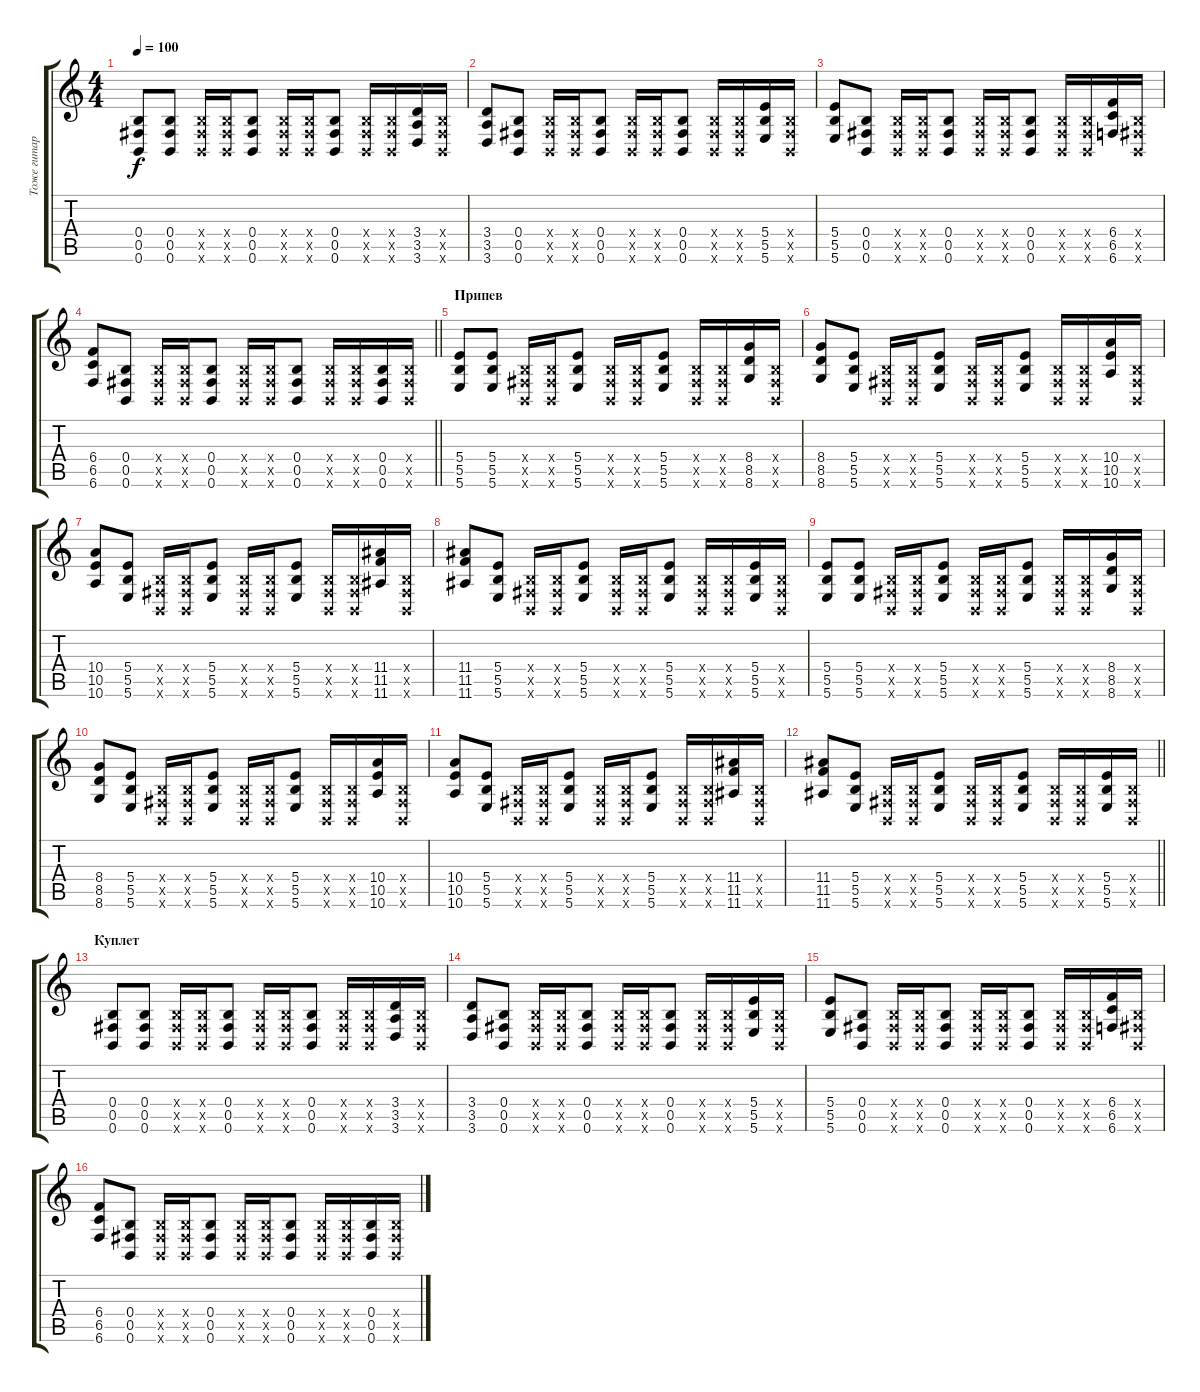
\track ("Тоже гитара" "Тоже гитар") {instrument overdrivenguitar}
\staff {score tabs}
\tuning (Db4 Ab3 E3 B2 Gb2 B1) {hide}
\ts (4 4)
\tempo 100
\clef g2
\ks c
(0.4 0.5 0.6).8{dy f} (0.4 0.5 0.6).8 (0.4{x} 0.5{x} 0.6{x}).16 (0.4{x} 0.5{x} 0.6{x}).16 (0.4 0.5 0.6).8 (0.4{x} 0.5{x} 0.6{x}).16 (0.4{x} 0.5{x} 0.6{x}).16 (0.4 0.5 0.6).8 (0.4{x} 0.5{x} 0.6{x}).16 (0.4{x} 0.5{x} 0.6{x}).16 (3.4 3.5 3.6).16 (0.4{x} 0.5{x} 0.6{x}).16 |
(3.4 3.5 3.6).8 (0.4 0.5 0.6).8 (0.4{x} 0.5{x} 0.6{x}).16 (0.4{x} 0.5{x} 0.6{x}).16 (0.4 0.5 0.6).8 (0.4{x} 0.5{x} 0.6{x}).16 (0.4{x} 0.5{x} 0.6{x}).16 (0.4 0.5 0.6).8 (0.4{x} 0.5{x} 0.6{x}).16 (0.4{x} 0.5{x} 0.6{x}).16 (5.4 5.5 5.6).16 (0.4{x} 0.5{x} 0.6{x}).16 |
(5.4 5.5 5.6).8 (0.4 0.5 0.6).8 (0.4{x} 0.5{x} 0.6{x}).16 (0.4{x} 0.5{x} 0.6{x}).16 (0.4 0.5 0.6).8 (0.4{x} 0.5{x} 0.6{x}).16 (0.4{x} 0.5{x} 0.6{x}).16 (0.4 0.5 0.6).8 (0.4{x} 0.5{x} 0.6{x}).16 (0.4{x} 0.5{x} 0.6{x}).16 (6.4 6.5 6.6).16 (0.4{x} 0.5{x} 0.6{x}).16 |
\barLineRight lightlight
(6.4 6.5 6.6).8 (0.4 0.5 0.6).8 (0.4{x} 0.5{x} 0.6{x}).16 (0.4{x} 0.5{x} 0.6{x}).16 (0.4 0.5 0.6).8 (0.4{x} 0.5{x} 0.6{x}).16 (0.4{x} 0.5{x} 0.6{x}).16 (0.4 0.5 0.6).8 (0.4{x} 0.5{x} 0.6{x}).16 (0.4{x} 0.5{x} 0.6{x}).16 (0.4 0.5 0.6).16 (0.4{x} 0.5{x} 0.6{x}).16 |
\section ("" "Припев")
(5.4 5.5 5.6).8 (5.4 5.5 5.6).8 (0.4{x} 0.5{x} 0.6{x}).16 (0.4{x} 0.5{x} 0.6{x}).16 (5.4 5.5 5.6).8 (0.4{x} 0.5{x} 0.6{x}).16 (0.4{x} 0.5{x} 0.6{x}).16 (5.4 5.5 5.6).8 (0.4{x} 0.5{x} 0.6{x}).16 (0.4{x} 0.5{x} 0.6{x}).16 (8.4 8.5 8.6).16 (0.4{x} 0.5{x} 0.6{x}).16 |
(8.4 8.5 8.6).8 (5.4 5.5 5.6).8 (0.4{x} 0.5{x} 0.6{x}).16 (0.4{x} 0.5{x} 0.6{x}).16 (5.4 5.5 5.6).8 (0.4{x} 0.5{x} 0.6{x}).16 (0.4{x} 0.5{x} 0.6{x}).16 (5.4 5.5 5.6).8 (0.4{x} 0.5{x} 0.6{x}).16 (0.4{x} 0.5{x} 0.6{x}).16 (10.4 10.5 10.6).16 (0.4{x} 0.5{x} 0.6{x}).16 |
(10.4 10.5 10.6).8 (5.4 5.5 5.6).8 (0.4{x} 0.5{x} 0.6{x}).16 (0.4{x} 0.5{x} 0.6{x}).16 (5.4 5.5 5.6).8 (0.4{x} 0.5{x} 0.6{x}).16 (0.4{x} 0.5{x} 0.6{x}).16 (5.4 5.5 5.6).8 (0.4{x} 0.5{x} 0.6{x}).16 (0.4{x} 0.5{x} 0.6{x}).16 (11.4 11.5 11.6).16 (0.4{x} 0.5{x} 0.6{x}).16 |
(11.4 11.5 11.6).8 (5.4 5.5 5.6).8 (0.4{x} 0.5{x} 0.6{x}).16 (0.4{x} 0.5{x} 0.6{x}).16 (5.4 5.5 5.6).8 (0.4{x} 0.5{x} 0.6{x}).16 (0.4{x} 0.5{x} 0.6{x}).16 (5.4 5.5 5.6).8 (0.4{x} 0.5{x} 0.6{x}).16 (0.4{x} 0.5{x} 0.6{x}).16 (5.4 5.5 5.6).16 (0.4{x} 0.5{x} 0.6{x}).16 |
(5.4 5.5 5.6).8 (5.4 5.5 5.6).8 (0.4{x} 0.5{x} 0.6{x}).16 (0.4{x} 0.5{x} 0.6{x}).16 (5.4 5.5 5.6).8 (0.4{x} 0.5{x} 0.6{x}).16 (0.4{x} 0.5{x} 0.6{x}).16 (5.4 5.5 5.6).8 (0.4{x} 0.5{x} 0.6{x}).16 (0.4{x} 0.5{x} 0.6{x}).16 (8.4 8.5 8.6).16 (0.4{x} 0.5{x} 0.6{x}).16 |
(8.4 8.5 8.6).8 (5.4 5.5 5.6).8 (0.4{x} 0.5{x} 0.6{x}).16 (0.4{x} 0.5{x} 0.6{x}).16 (5.4 5.5 5.6).8 (0.4{x} 0.5{x} 0.6{x}).16 (0.4{x} 0.5{x} 0.6{x}).16 (5.4 5.5 5.6).8 (0.4{x} 0.5{x} 0.6{x}).16 (0.4{x} 0.5{x} 0.6{x}).16 (10.4 10.5 10.6).16 (0.4{x} 0.5{x} 0.6{x}).16 |
(10.4 10.5 10.6).8 (5.4 5.5 5.6).8 (0.4{x} 0.5{x} 0.6{x}).16 (0.4{x} 0.5{x} 0.6{x}).16 (5.4 5.5 5.6).8 (0.4{x} 0.5{x} 0.6{x}).16 (0.4{x} 0.5{x} 0.6{x}).16 (5.4 5.5 5.6).8 (0.4{x} 0.5{x} 0.6{x}).16 (0.4{x} 0.5{x} 0.6{x}).16 (11.4 11.5 11.6).16 (0.4{x} 0.5{x} 0.6{x}).16 |
\barLineRight lightlight
(11.4 11.5 11.6).8 (5.4 5.5 5.6).8 (0.4{x} 0.5{x} 0.6{x}).16 (0.4{x} 0.5{x} 0.6{x}).16 (5.4 5.5 5.6).8 (0.4{x} 0.5{x} 0.6{x}).16 (0.4{x} 0.5{x} 0.6{x}).16 (5.4 5.5 5.6).8 (0.4{x} 0.5{x} 0.6{x}).16 (0.4{x} 0.5{x} 0.6{x}).16 (5.4 5.5 5.6).16 (0.4{x} 0.5{x} 0.6{x}).16 |
\section ("" "Куплет")
(0.4 0.5 0.6).8 (0.4 0.5 0.6).8 (0.4{x} 0.5{x} 0.6{x}).16 (0.4{x} 0.5{x} 0.6{x}).16 (0.4 0.5 0.6).8 (0.4{x} 0.5{x} 0.6{x}).16 (0.4{x} 0.5{x} 0.6{x}).16 (0.4 0.5 0.6).8 (0.4{x} 0.5{x} 0.6{x}).16 (0.4{x} 0.5{x} 0.6{x}).16 (3.4 3.5 3.6).16 (0.4{x} 0.5{x} 0.6{x}).16 |
(3.4 3.5 3.6).8 (0.4 0.5 0.6).8 (0.4{x} 0.5{x} 0.6{x}).16 (0.4{x} 0.5{x} 0.6{x}).16 (0.4 0.5 0.6).8 (0.4{x} 0.5{x} 0.6{x}).16 (0.4{x} 0.5{x} 0.6{x}).16 (0.4 0.5 0.6).8 (0.4{x} 0.5{x} 0.6{x}).16 (0.4{x} 0.5{x} 0.6{x}).16 (5.4 5.5 5.6).16 (0.4{x} 0.5{x} 0.6{x}).16 |
(5.4 5.5 5.6).8 (0.4 0.5 0.6).8 (0.4{x} 0.5{x} 0.6{x}).16 (0.4{x} 0.5{x} 0.6{x}).16 (0.4 0.5 0.6).8 (0.4{x} 0.5{x} 0.6{x}).16 (0.4{x} 0.5{x} 0.6{x}).16 (0.4 0.5 0.6).8 (0.4{x} 0.5{x} 0.6{x}).16 (0.4{x} 0.5{x} 0.6{x}).16 (6.4 6.5 6.6).16 (0.4{x} 0.5{x} 0.6{x}).16 |
(6.4 6.5 6.6).8 (0.4 0.5 0.6).8 (0.4{x} 0.5{x} 0.6{x}).16 (0.4{x} 0.5{x} 0.6{x}).16 (0.4 0.5 0.6).8 (0.4{x} 0.5{x} 0.6{x}).16 (0.4{x} 0.5{x} 0.6{x}).16 (0.4 0.5 0.6).8 (0.4{x} 0.5{x} 0.6{x}).16 (0.4{x} 0.5{x} 0.6{x}).16 (0.4 0.5 0.6).16 (0.4{x} 0.5{x} 0.6{x}).16
